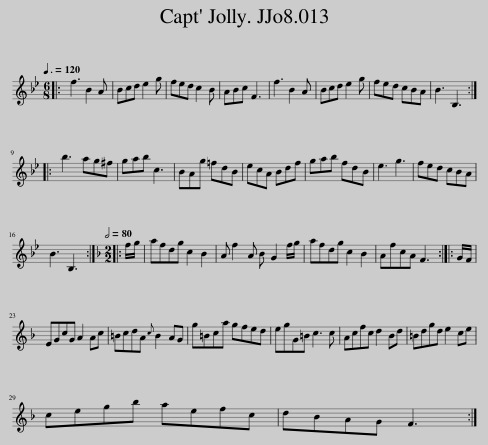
X:1
L:1/8
Q:3/8=120
M:6/8
I:linebreak $
K:Bb
V:1 treble
V:1
|: f3 B2 A | Bcd e2 g | fed c2 B | ABc F3 | f3 B2 A | %5
 Bcd e2 g | fed cBA | B3 B,3 ::$ b3 ag^f | gab c3 | %10
 BAg =fdB | ecA Bdf | gab fdB | e3 g3 | fed cBA |$ %15
 B3 B,3 ::[K:F][M:2/2][Q:1/2=80] f/g/ | afdg c2 B2 | A f2 A B G2 f/g/ | afdg c2 B2 | %20
 AfcA F3 :: G/F/ |$ EGcG A2 Ac | =BcdA{c} B2 AG | g=Bca gfed | %25
 egG=B c3 c | Acfc d2 Bd | =Bdgd e2 ce |$ cegb aefc | dBAG F3 :| %30
